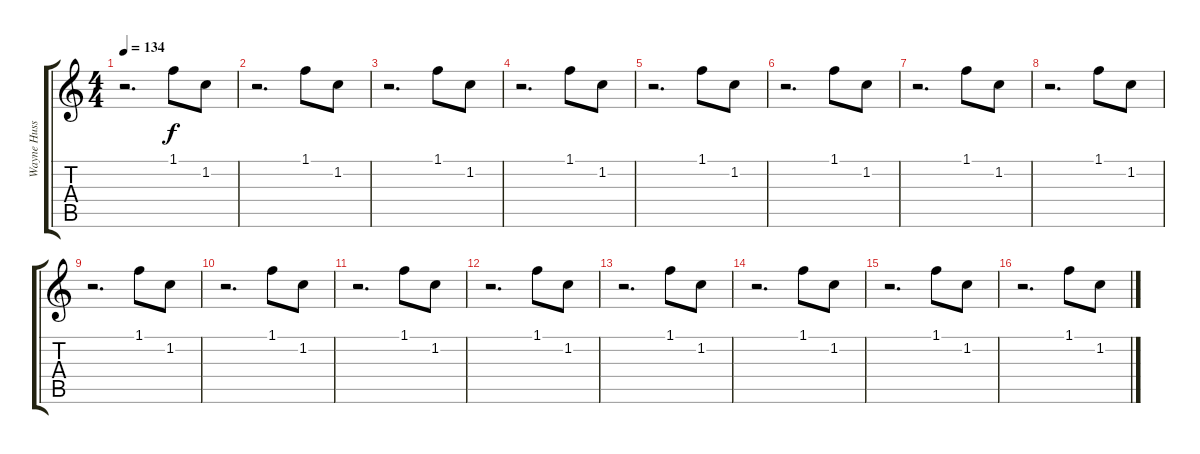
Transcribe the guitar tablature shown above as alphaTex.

\track ("Wayne Hussey" "Wayne Huss") {instrument acousticguitarsteel}
\staff {score tabs}
\tuning (E4 B3 G3 D3 A2 E2) {hide}
\ts (4 4)
\tempo 134
\clef g2
\ks c
r.2{d dy f} 1.1.8 1.2.8 |
r.2{d} 1.1.8 1.2.8 |
r.2{d} 1.1.8 1.2.8 |
r.2{d} 1.1.8 1.2.8 |
r.2{d} 1.1.8 1.2.8 |
r.2{d} 1.1.8 1.2.8 |
r.2{d} 1.1.8 1.2.8 |
r.2{d} 1.1.8 1.2.8 |
r.2{d} 1.1.8 1.2.8 |
r.2{d} 1.1.8 1.2.8 |
r.2{d} 1.1.8 1.2.8 |
r.2{d} 1.1.8 1.2.8 |
r.2{d} 1.1.8 1.2.8 |
r.2{d} 1.1.8 1.2.8 |
r.2{d} 1.1.8 1.2.8 |
r.2{d} 1.1.8 1.2.8
